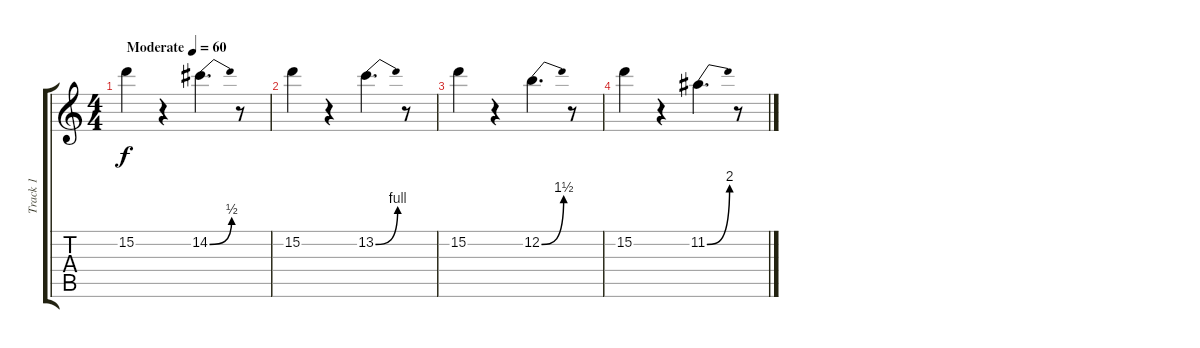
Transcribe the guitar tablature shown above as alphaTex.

\track ("Track 1" "Track 1") {instrument overdrivenguitar}
\staff {score tabs}
\tuning (E4 B3 G3 D3 A2 E2) {hide}
\ts (4 4)
\tempo (60 "Moderate")
\clef g2
\ks c
15.2.4{dy f instrument overdrivenguitar} r.4 14.2{be (bend 0 0 60 2)}.4{d} r.8 |
15.2.4 r.4 13.2{be (bend 0 0 60 4)}.4{d} r.8 |
15.2.4 r.4 12.2{be (bend 0 0 60 6)}.4{d} r.8 |
15.2.4 r.4 11.2{be (bend 0 0 60 8)}.4{d} r.8
